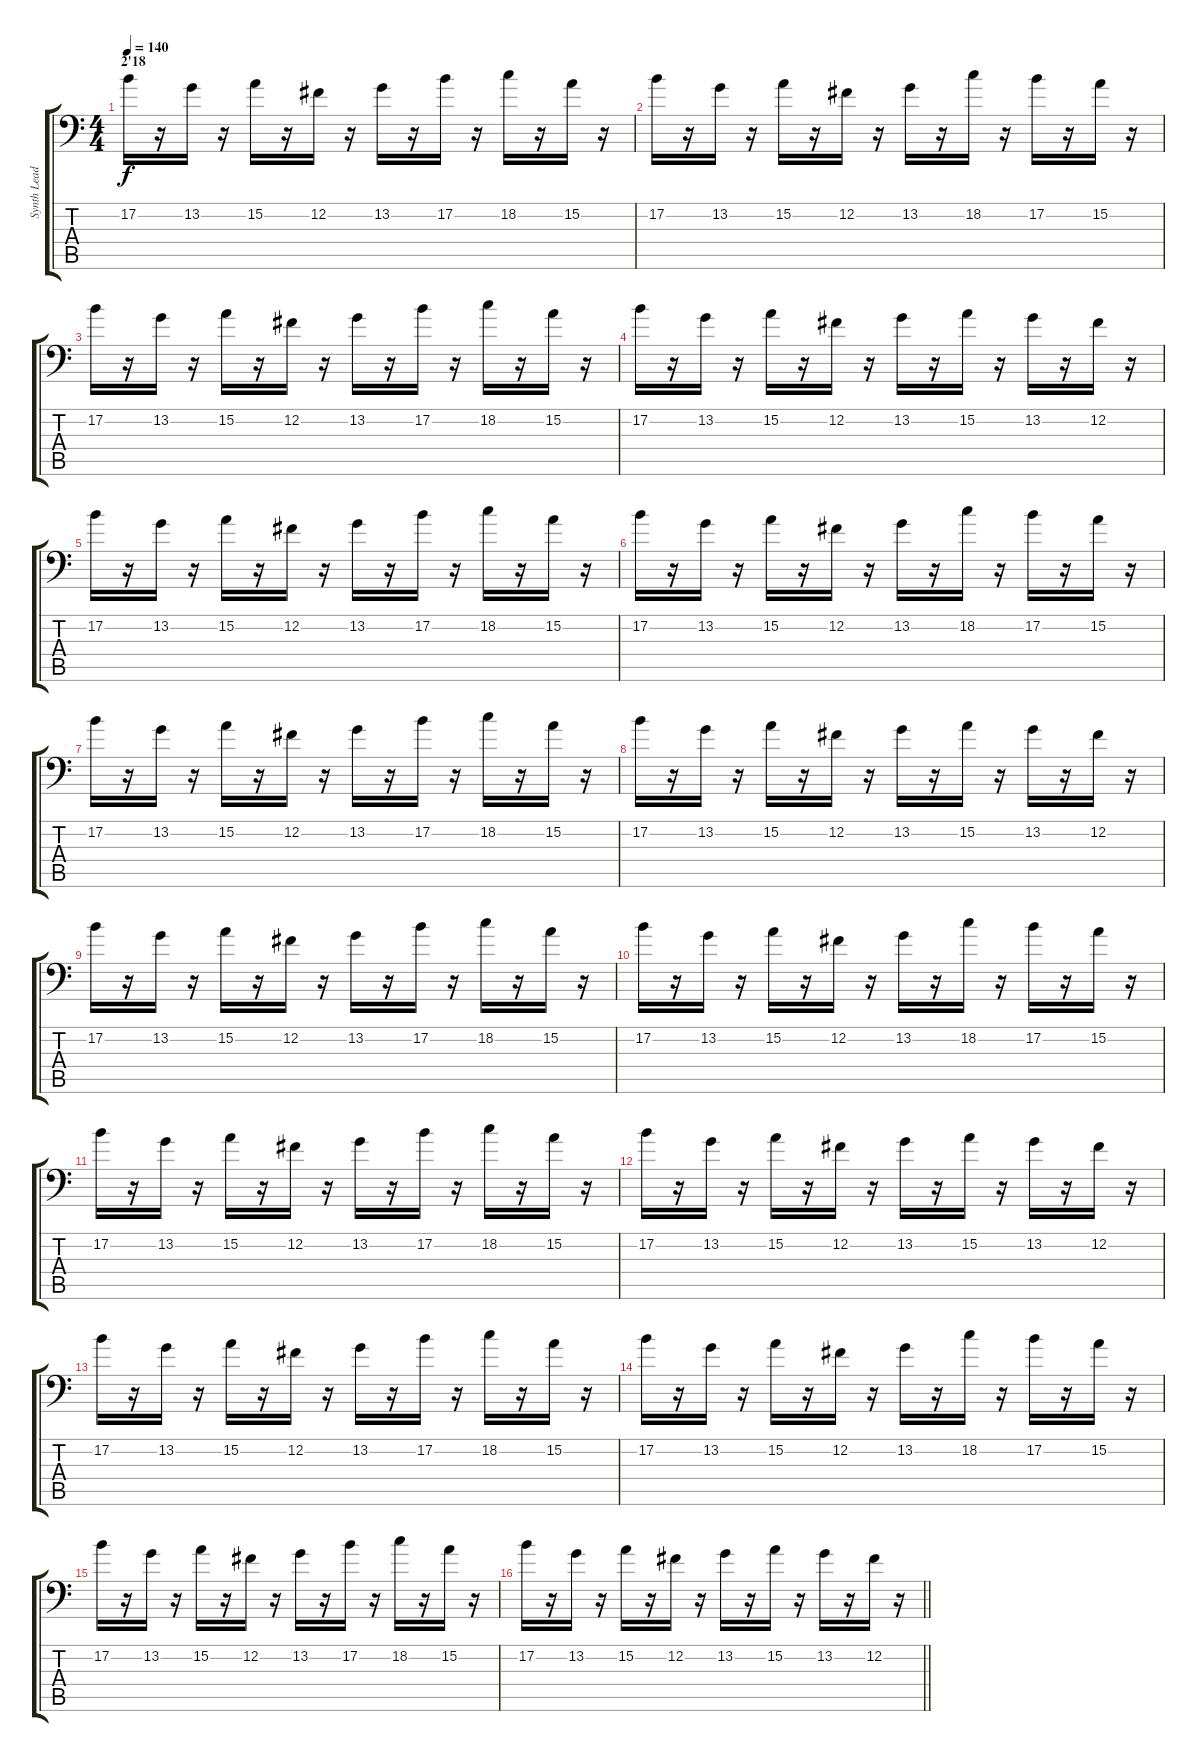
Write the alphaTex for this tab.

\track ("Synth Lead 2" "Synth Lead") {instrument lead2sawtooth}
\staff {score tabs}
\tuning (B3 Gb3 D3 A2 E2 A1) {hide}
\ts (4 4)
\section ("" "2'18")
\tempo 140
\clef f4
\ks c
17.2.16{dy f} r.16 13.2.16 r.16 15.2.16 r.16 12.2.16 r.16 13.2.16 r.16 17.2.16 r.16 18.2.16 r.16 15.2.16 r.16 |
17.2.16 r.16 13.2.16 r.16 15.2.16 r.16 12.2.16 r.16 13.2.16 r.16 18.2.16 r.16 17.2.16 r.16 15.2.16 r.16 |
17.2.16 r.16 13.2.16 r.16 15.2.16 r.16 12.2.16 r.16 13.2.16 r.16 17.2.16 r.16 18.2.16 r.16 15.2.16 r.16 |
17.2.16 r.16 13.2.16 r.16 15.2.16 r.16 12.2.16 r.16 13.2.16 r.16 15.2.16 r.16 13.2.16 r.16 12.2.16 r.16 |
17.2.16 r.16 13.2.16 r.16 15.2.16 r.16 12.2.16 r.16 13.2.16 r.16 17.2.16 r.16 18.2.16 r.16 15.2.16 r.16 |
17.2.16 r.16 13.2.16 r.16 15.2.16 r.16 12.2.16 r.16 13.2.16 r.16 18.2.16 r.16 17.2.16 r.16 15.2.16 r.16 |
17.2.16 r.16 13.2.16 r.16 15.2.16 r.16 12.2.16 r.16 13.2.16 r.16 17.2.16 r.16 18.2.16 r.16 15.2.16 r.16 |
17.2.16 r.16 13.2.16 r.16 15.2.16 r.16 12.2.16 r.16 13.2.16 r.16 15.2.16 r.16 13.2.16 r.16 12.2.16 r.16 |
17.2.16 r.16 13.2.16 r.16 15.2.16 r.16 12.2.16 r.16 13.2.16 r.16 17.2.16 r.16 18.2.16 r.16 15.2.16 r.16 |
17.2.16 r.16 13.2.16 r.16 15.2.16 r.16 12.2.16 r.16 13.2.16 r.16 18.2.16 r.16 17.2.16 r.16 15.2.16 r.16 |
17.2.16 r.16 13.2.16 r.16 15.2.16 r.16 12.2.16 r.16 13.2.16 r.16 17.2.16 r.16 18.2.16 r.16 15.2.16 r.16 |
17.2.16 r.16 13.2.16 r.16 15.2.16 r.16 12.2.16 r.16 13.2.16 r.16 15.2.16 r.16 13.2.16 r.16 12.2.16 r.16 |
17.2.16 r.16 13.2.16 r.16 15.2.16 r.16 12.2.16 r.16 13.2.16 r.16 17.2.16 r.16 18.2.16 r.16 15.2.16 r.16 |
17.2.16 r.16 13.2.16 r.16 15.2.16 r.16 12.2.16 r.16 13.2.16 r.16 18.2.16 r.16 17.2.16 r.16 15.2.16 r.16 |
17.2.16 r.16 13.2.16 r.16 15.2.16 r.16 12.2.16 r.16 13.2.16 r.16 17.2.16 r.16 18.2.16 r.16 15.2.16 r.16 |
\barLineRight lightlight
17.2.16 r.16 13.2.16 r.16 15.2.16 r.16 12.2.16 r.16 13.2.16 r.16 15.2.16 r.16 13.2.16 r.16 12.2.16 r.16
